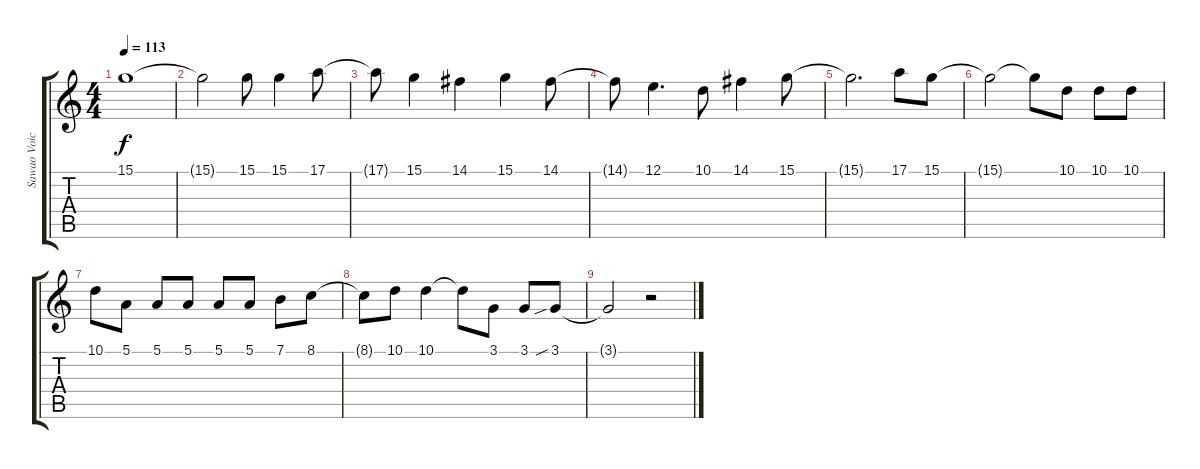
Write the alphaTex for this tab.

\track ("Sawao Voice" "Sawao Voic") {instrument sopranosax}
\staff {score tabs}
\tuning (E4 B3 G3 D3 A2 E2) {hide}
\ts (4 4)
\tempo 113
\clef g2
\ks c
15.1{t}.1{dy f} |
15.1{t}.2 15.1.8 15.1.4 17.1.8 |
17.1{t}.8 15.1.4 14.1.4 15.1.4 14.1.8 |
14.1{t}.8 12.1.4{d} 10.1.8 14.1.4 15.1.8 |
15.1{t}.2{d} 17.1.8 15.1.8 |
15.1{t}.2 15.1{t}.8 10.1.8 10.1.8 10.1.8 |
10.1.8 5.1.8 5.1.8 5.1.8 5.1.8 5.1.8 7.1.8 8.1.8 |
8.1{t}.8 10.1.8 10.1.4 10.1{t}.8 3.1.8 3.1.8 3.1{sib}.8 |
3.1{t}.2 r.2
